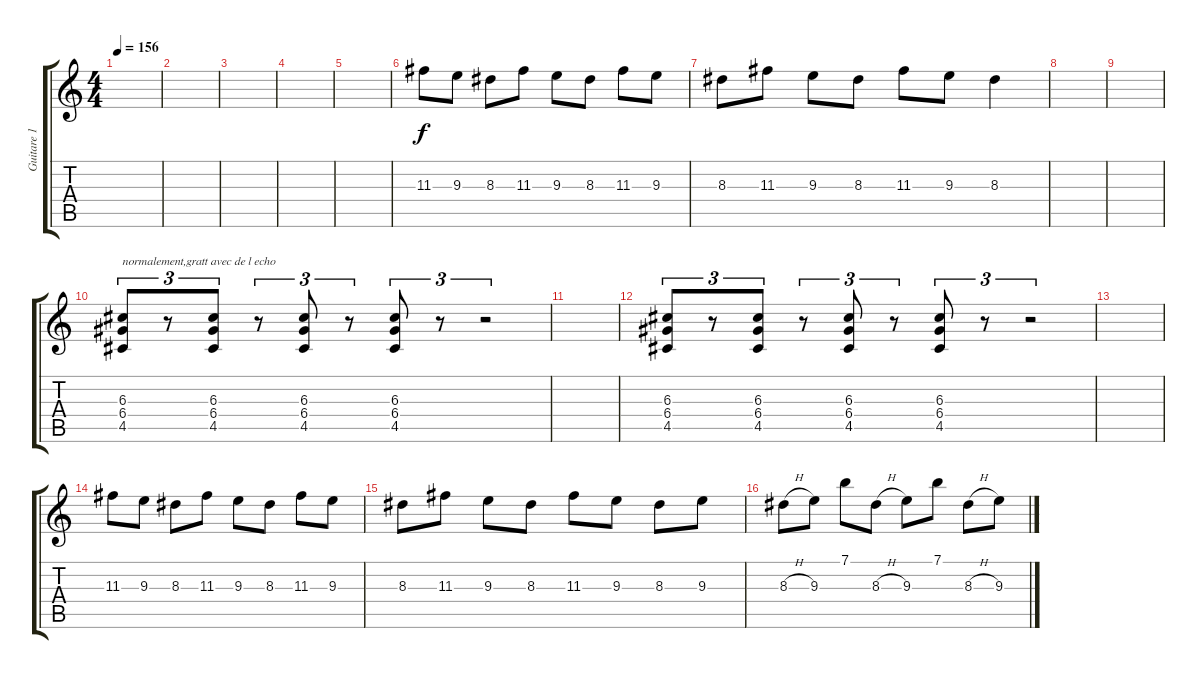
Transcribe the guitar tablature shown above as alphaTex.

\track ("Guitare 1" "Guitare 1") {instrument distortionguitar}
\staff {score tabs}
\tuning (E4 B3 G3 D3 A2 D2) {hide}
\ts (4 4)
\tempo 156
\clef g2
\ks c
|
|
|
|
|
11.3.8{volume 8 instrument electricguitarmuted} 9.3.8 8.3.8 11.3.8 9.3.8 8.3.8 11.3.8 9.3.8 |
8.3.8 11.3.8 9.3.8 8.3.8 11.3.8 9.3.8 8.3.4 |
|
|
(6.3 6.4 4.5).8{tu (3 2) txt "normalement,gratt avec de l echo" volume 8 instrument distortionguitar} r.8{tu (3 2)} (6.3 6.4 4.5).8{tu (3 2)} r.8{tu (3 2)} (6.3 6.4 4.5).8{tu (3 2)} r.8{tu (3 2)} (6.3 6.4 4.5).8{tu (3 2)} r.8{tu (3 2)} r.2{tu (3 2)} |
|
(6.3 6.4 4.5).8{tu (3 2) volume 8 instrument distortionguitar} r.8{tu (3 2)} (6.3 6.4 4.5).8{tu (3 2)} r.8{tu (3 2)} (6.3 6.4 4.5).8{tu (3 2)} r.8{tu (3 2)} (6.3 6.4 4.5).8{tu (3 2)} r.8{tu (3 2)} r.2{tu (3 2)} |
|
11.3.8{volume 8 instrument electricguitarmuted} 9.3.8 8.3.8 11.3.8 9.3.8 8.3.8 11.3.8 9.3.8 |
8.3.8 11.3.8 9.3.8 8.3.8 11.3.8 9.3.8 8.3.8 9.3.8 |
8.3{h}.8{volume 11 instrument distortionguitar} 9.3.8 7.1.8 8.3{h}.8 9.3.8 7.1.8 8.3{h}.8 9.3.8
